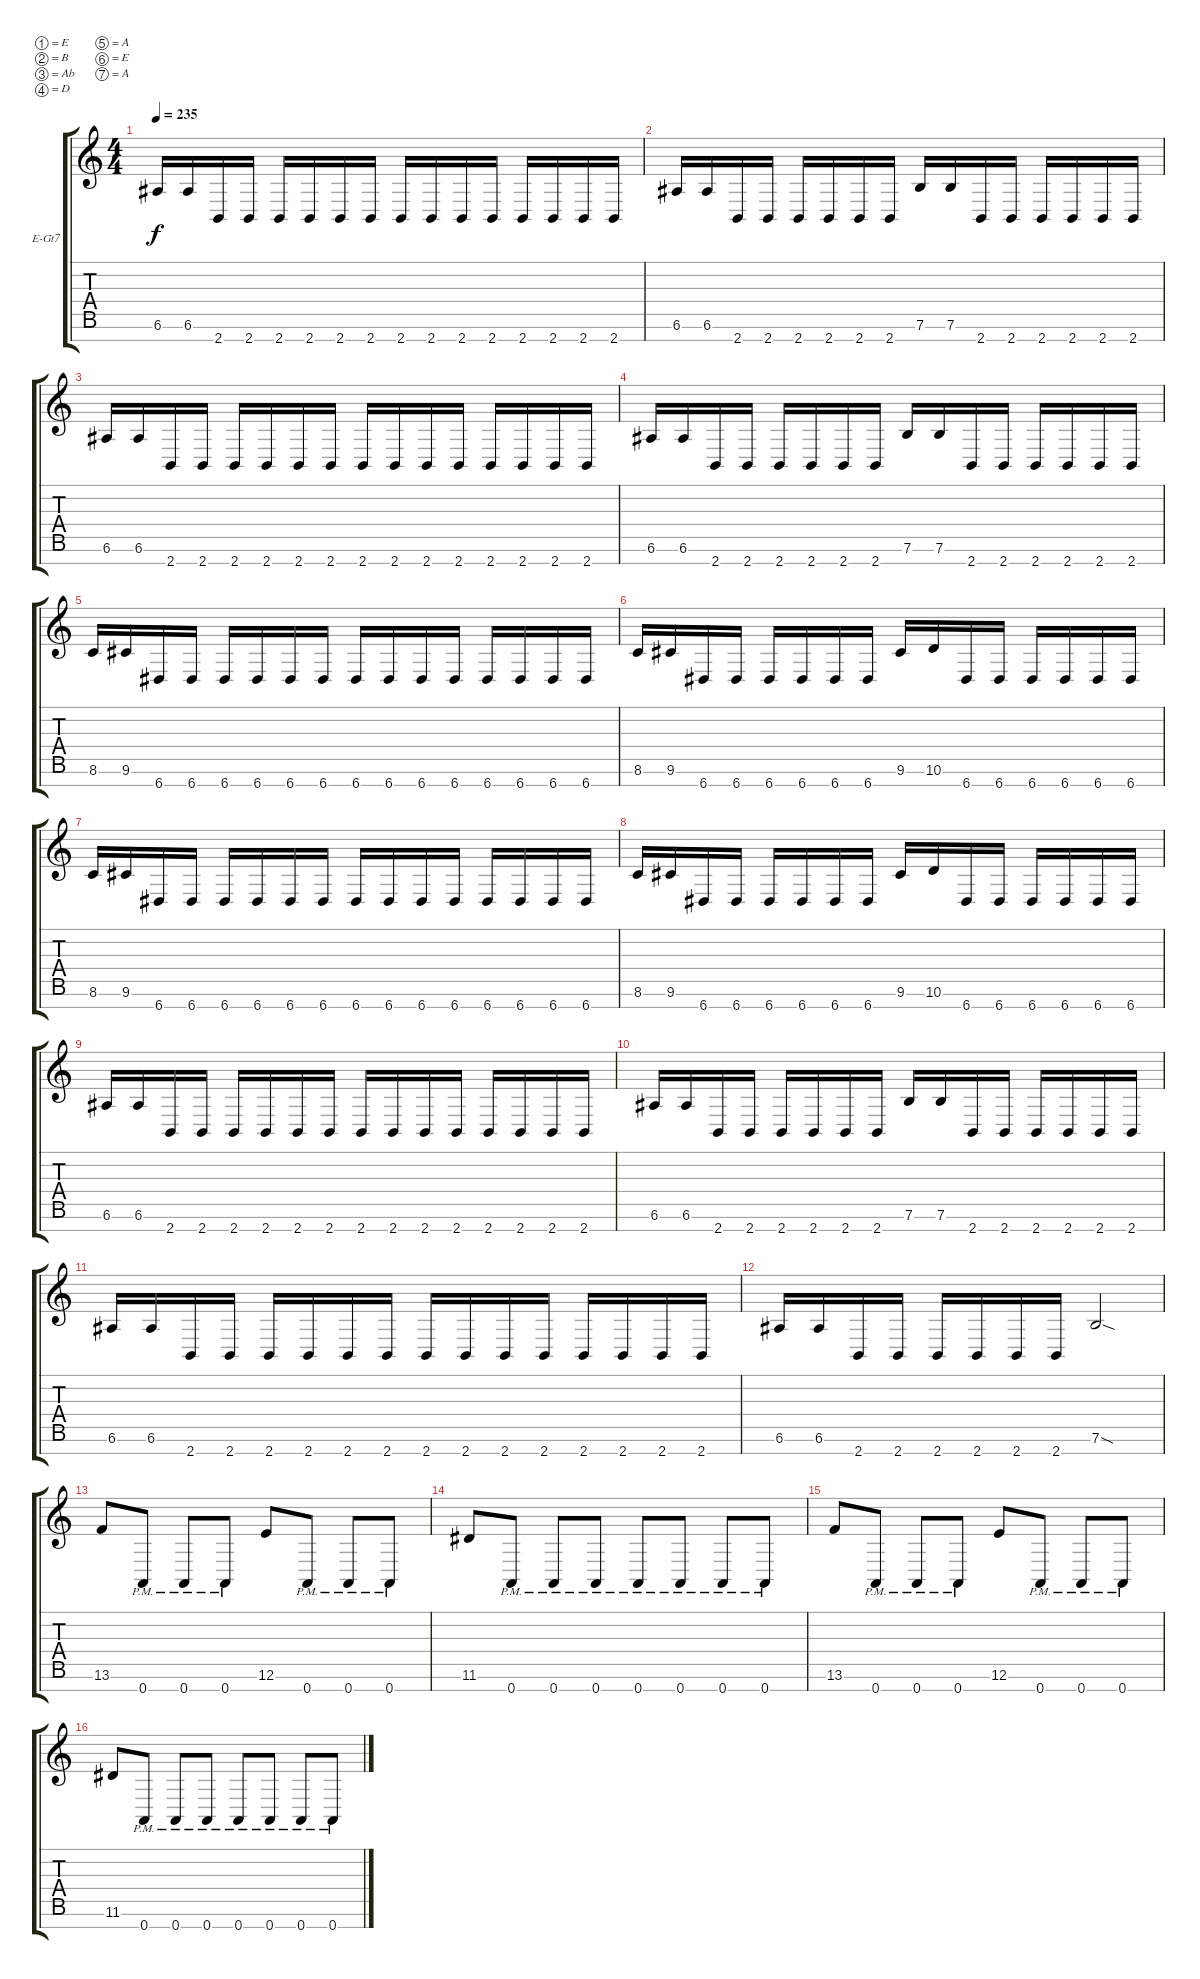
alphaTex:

\bracketExtendMode groupsimilarinstruments
\firstSystemTrackNameOrientation horizontal
\otherSystemsTrackNameOrientation horizontal
\track ("Rhythm" "E-Gt7") {instrument overdrivenguitar}
\staff {score tabs}
\tuning (E4 B3 Ab3 D3 A2 E2 A1)
\ts (4 4)
\tempo 235
\clef g2
\ks c
6.6.16{dy f} 6.6.16 2.7.16 2.7.16 2.7.16 2.7.16 2.7.16 2.7.16 2.7.16 2.7.16 2.7.16 2.7.16 2.7.16 2.7.16 2.7.16 2.7.16 |
6.6.16 6.6.16 2.7.16 2.7.16 2.7.16 2.7.16 2.7.16 2.7.16 7.6.16 7.6.16 2.7.16 2.7.16 2.7.16 2.7.16 2.7.16 2.7.16 |
6.6.16 6.6.16 2.7.16 2.7.16 2.7.16 2.7.16 2.7.16 2.7.16 2.7.16 2.7.16 2.7.16 2.7.16 2.7.16 2.7.16 2.7.16 2.7.16 |
6.6.16 6.6.16 2.7.16 2.7.16 2.7.16 2.7.16 2.7.16 2.7.16 7.6.16 7.6.16 2.7.16 2.7.16 2.7.16 2.7.16 2.7.16 2.7.16 |
8.6.16 9.6.16 6.7.16 6.7.16 6.7.16 6.7.16 6.7.16 6.7.16 6.7.16 6.7.16 6.7.16 6.7.16 6.7.16 6.7.16 6.7.16 6.7.16 |
8.6.16 9.6.16 6.7.16 6.7.16 6.7.16 6.7.16 6.7.16 6.7.16 9.6.16 10.6.16 6.7.16 6.7.16 6.7.16 6.7.16 6.7.16 6.7.16 |
8.6.16 9.6.16 6.7.16 6.7.16 6.7.16 6.7.16 6.7.16 6.7.16 6.7.16 6.7.16 6.7.16 6.7.16 6.7.16 6.7.16 6.7.16 6.7.16 |
8.6.16 9.6.16 6.7.16 6.7.16 6.7.16 6.7.16 6.7.16 6.7.16 9.6.16 10.6.16 6.7.16 6.7.16 6.7.16 6.7.16 6.7.16 6.7.16 |
6.6.16 6.6.16 2.7.16 2.7.16 2.7.16 2.7.16 2.7.16 2.7.16 2.7.16 2.7.16 2.7.16 2.7.16 2.7.16 2.7.16 2.7.16 2.7.16 |
6.6.16 6.6.16 2.7.16 2.7.16 2.7.16 2.7.16 2.7.16 2.7.16 7.6.16 7.6.16 2.7.16 2.7.16 2.7.16 2.7.16 2.7.16 2.7.16 |
6.6.16 6.6.16 2.7.16 2.7.16 2.7.16 2.7.16 2.7.16 2.7.16 2.7.16 2.7.16 2.7.16 2.7.16 2.7.16 2.7.16 2.7.16 2.7.16 |
6.6.16 6.6.16 2.7.16 2.7.16 2.7.16 2.7.16 2.7.16 2.7.16 7.6{sod}.2 |
13.6.8 0.7{pm}.8 0.7{pm}.8 0.7{pm}.8 12.6.8 0.7{pm}.8 0.7{pm}.8 0.7{pm}.8 |
11.6.8 0.7{pm}.8 0.7{pm}.8 0.7{pm}.8 0.7{pm}.8 0.7{pm}.8 0.7{pm}.8 0.7{pm}.8 |
13.6.8 0.7{pm}.8 0.7{pm}.8 0.7{pm}.8 12.6.8 0.7{pm}.8 0.7{pm}.8 0.7{pm}.8 |
11.6.8 0.7{pm}.8 0.7{pm}.8 0.7{pm}.8 0.7{pm}.8 0.7{pm}.8 0.7{pm}.8 0.7{pm}.8
